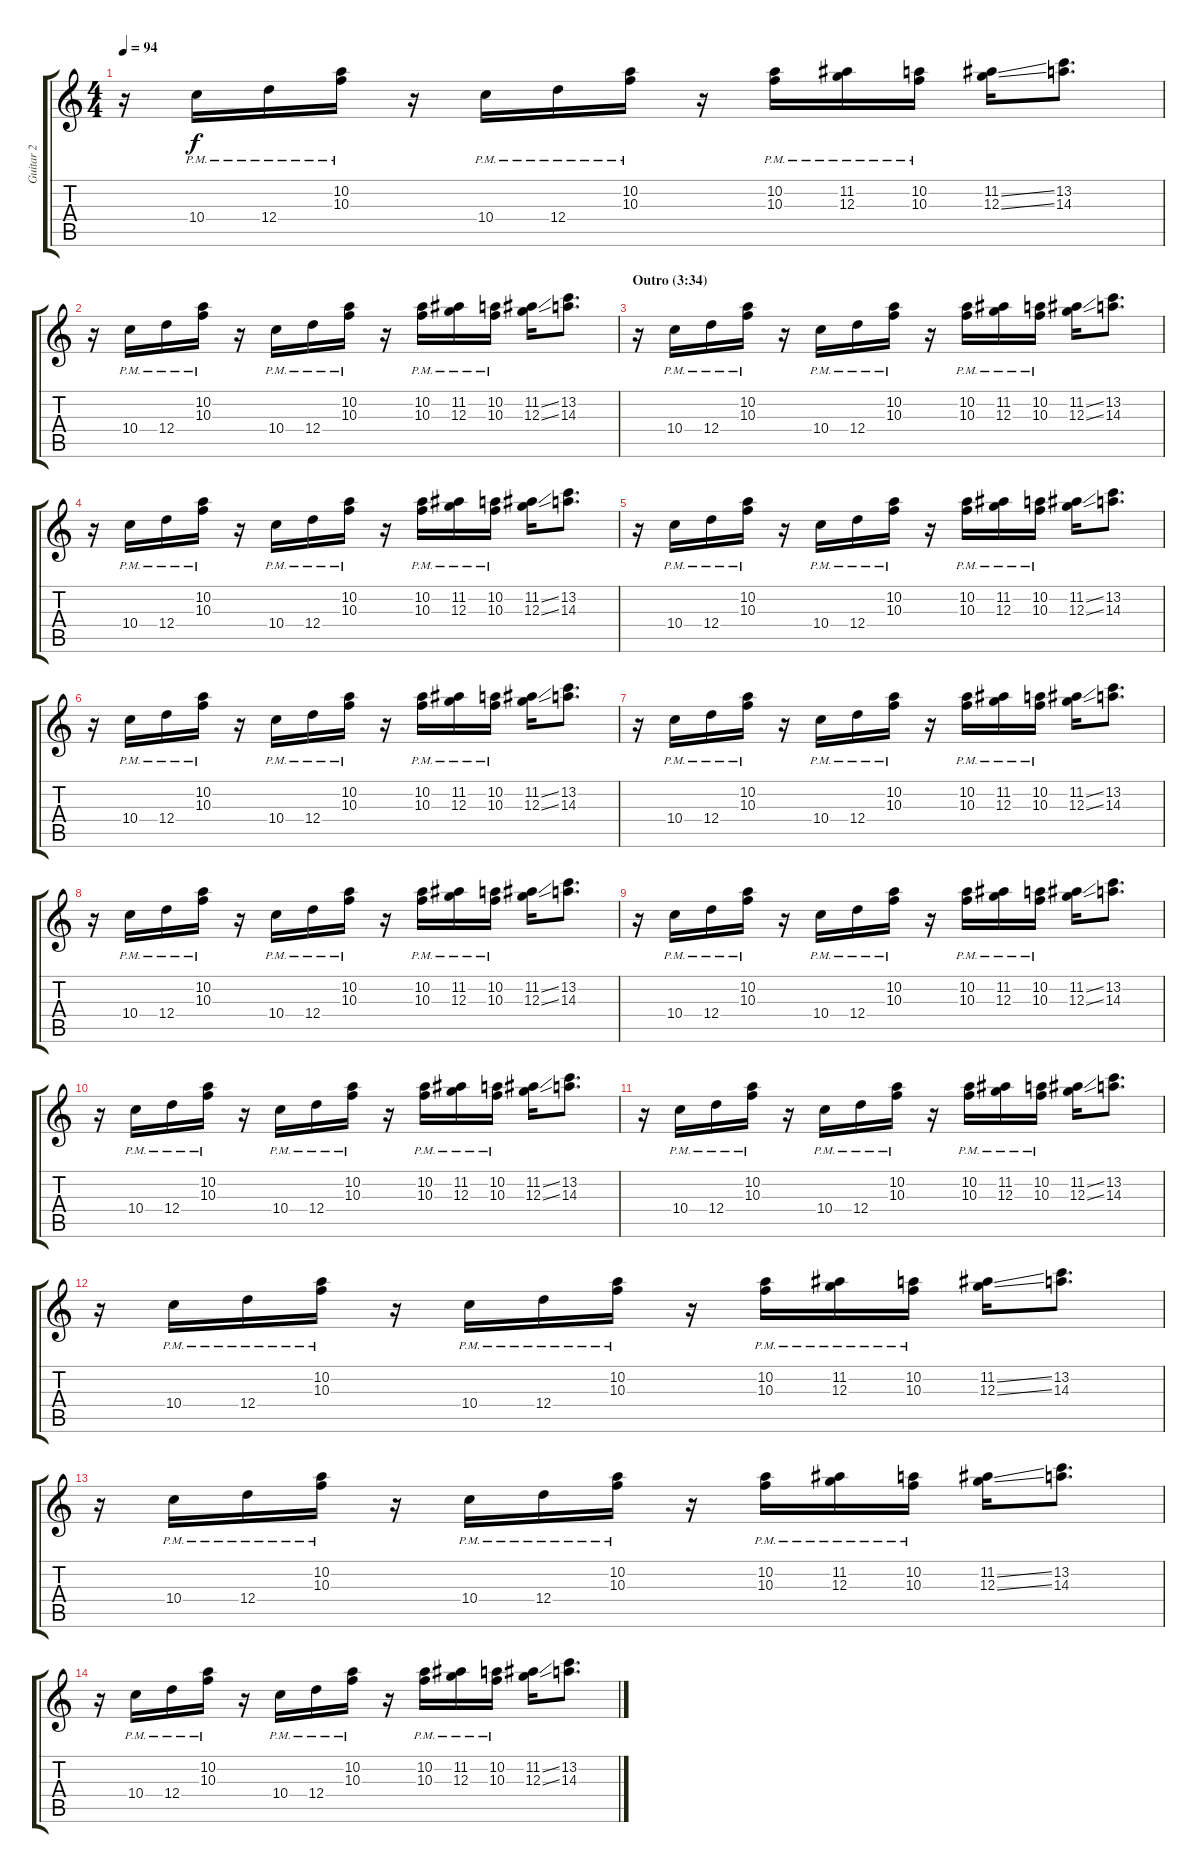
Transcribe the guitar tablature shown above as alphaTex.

\track ("Guitar 2" "Guitar 2") {instrument electricguitarmuted}
\staff {score tabs}
\tuning (E4 B3 G3 D3 A2 D2) {hide}
\ts (4 4)
\tempo 94
\clef g2
\ks c
r.16{dy f} 10.4{pm}.16 12.4{pm}.16 (10.2{pm} 10.3{pm}).16 r.16 10.4{pm}.16 12.4{pm}.16 (10.2{pm} 10.3{pm}).16 r.16 (10.2{pm} 10.3{pm}).16 (11.2{pm} 12.3{pm}).16 (10.2{pm} 10.3{pm}).16 (11.2{ss} 12.3{ss}).16 (13.2 14.3).8{d} |
r.16 10.4{pm}.16 12.4{pm}.16 (10.2{pm} 10.3{pm}).16 r.16 10.4{pm}.16 12.4{pm}.16 (10.2{pm} 10.3{pm}).16 r.16 (10.2{pm} 10.3{pm}).16 (11.2{pm} 12.3{pm}).16 (10.2{pm} 10.3{pm}).16 (11.2{ss} 12.3{ss}).16 (13.2 14.3).8{d} |
\section ("" "Outro (3:34)")
r.16 10.4{pm}.16 12.4{pm}.16 (10.2{pm} 10.3{pm}).16 r.16 10.4{pm}.16 12.4{pm}.16 (10.2{pm} 10.3{pm}).16 r.16 (10.2{pm} 10.3{pm}).16 (11.2{pm} 12.3{pm}).16 (10.2{pm} 10.3{pm}).16 (11.2{ss} 12.3{ss}).16 (13.2 14.3).8{d} |
r.16 10.4{pm}.16 12.4{pm}.16 (10.2{pm} 10.3{pm}).16 r.16 10.4{pm}.16 12.4{pm}.16 (10.2{pm} 10.3{pm}).16 r.16 (10.2{pm} 10.3{pm}).16 (11.2{pm} 12.3{pm}).16 (10.2{pm} 10.3{pm}).16 (11.2{ss} 12.3{ss}).16 (13.2 14.3).8{d} |
r.16 10.4{pm}.16 12.4{pm}.16 (10.2{pm} 10.3{pm}).16 r.16 10.4{pm}.16 12.4{pm}.16 (10.2{pm} 10.3{pm}).16 r.16 (10.2{pm} 10.3{pm}).16 (11.2{pm} 12.3{pm}).16 (10.2{pm} 10.3{pm}).16 (11.2{ss} 12.3{ss}).16 (13.2 14.3).8{d} |
r.16 10.4{pm}.16 12.4{pm}.16 (10.2{pm} 10.3{pm}).16 r.16 10.4{pm}.16 12.4{pm}.16 (10.2{pm} 10.3{pm}).16 r.16 (10.2{pm} 10.3{pm}).16 (11.2{pm} 12.3{pm}).16 (10.2{pm} 10.3{pm}).16 (11.2{ss} 12.3{ss}).16 (13.2 14.3).8{d} |
r.16 10.4{pm}.16 12.4{pm}.16 (10.2{pm} 10.3{pm}).16 r.16 10.4{pm}.16 12.4{pm}.16 (10.2{pm} 10.3{pm}).16 r.16 (10.2{pm} 10.3{pm}).16 (11.2{pm} 12.3{pm}).16 (10.2{pm} 10.3{pm}).16 (11.2{ss} 12.3{ss}).16 (13.2 14.3).8{d} |
r.16 10.4{pm}.16 12.4{pm}.16 (10.2{pm} 10.3{pm}).16 r.16 10.4{pm}.16 12.4{pm}.16 (10.2{pm} 10.3{pm}).16 r.16 (10.2{pm} 10.3{pm}).16 (11.2{pm} 12.3{pm}).16 (10.2{pm} 10.3{pm}).16 (11.2{ss} 12.3{ss}).16 (13.2 14.3).8{d} |
r.16 10.4{pm}.16 12.4{pm}.16 (10.2{pm} 10.3{pm}).16 r.16 10.4{pm}.16 12.4{pm}.16 (10.2{pm} 10.3{pm}).16 r.16 (10.2{pm} 10.3{pm}).16 (11.2{pm} 12.3{pm}).16 (10.2{pm} 10.3{pm}).16 (11.2{ss} 12.3{ss}).16 (13.2 14.3).8{d} |
r.16 10.4{pm}.16 12.4{pm}.16 (10.2{pm} 10.3{pm}).16 r.16 10.4{pm}.16 12.4{pm}.16 (10.2{pm} 10.3{pm}).16 r.16 (10.2{pm} 10.3{pm}).16 (11.2{pm} 12.3{pm}).16 (10.2{pm} 10.3{pm}).16 (11.2{ss} 12.3{ss}).16 (13.2 14.3).8{d} |
r.16 10.4{pm}.16 12.4{pm}.16 (10.2{pm} 10.3{pm}).16 r.16 10.4{pm}.16 12.4{pm}.16 (10.2{pm} 10.3{pm}).16 r.16 (10.2{pm} 10.3{pm}).16 (11.2{pm} 12.3{pm}).16 (10.2{pm} 10.3{pm}).16 (11.2{ss} 12.3{ss}).16 (13.2 14.3).8{d} |
r.16 10.4{pm}.16 12.4{pm}.16 (10.2{pm} 10.3{pm}).16 r.16 10.4{pm}.16 12.4{pm}.16 (10.2{pm} 10.3{pm}).16 r.16 (10.2{pm} 10.3{pm}).16 (11.2{pm} 12.3{pm}).16 (10.2{pm} 10.3{pm}).16 (11.2{ss} 12.3{ss}).16 (13.2 14.3).8{d} |
r.16 10.4{pm}.16 12.4{pm}.16 (10.2{pm} 10.3{pm}).16 r.16 10.4{pm}.16 12.4{pm}.16 (10.2{pm} 10.3{pm}).16 r.16 (10.2{pm} 10.3{pm}).16 (11.2{pm} 12.3{pm}).16 (10.2{pm} 10.3{pm}).16 (11.2{ss} 12.3{ss}).16 (13.2 14.3).8{d} |
r.16 10.4{pm}.16 12.4{pm}.16 (10.2{pm} 10.3{pm}).16 r.16 10.4{pm}.16 12.4{pm}.16 (10.2{pm} 10.3{pm}).16 r.16 (10.2{pm} 10.3{pm}).16 (11.2{pm} 12.3{pm}).16 (10.2{pm} 10.3{pm}).16 (11.2{ss} 12.3{ss}).16 (13.2 14.3).8{d}
